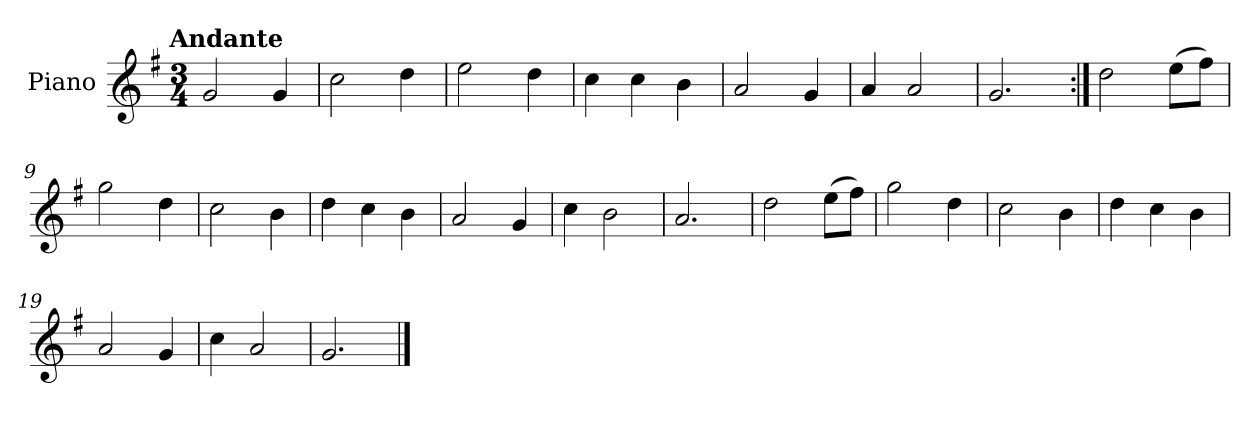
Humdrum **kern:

**kern
*part1
*staff1
*I"Piano
*I'Pno.
*clefG2
*k[f#]
!!LO:TX:omd:t=Andante
*M3/4
*MM92
=1
2g/
4g/
=2
2cc\
4dd\
=3
2ee\
4dd\
=4
4cc\
4cc\
4b\
=5
2a/
4g/
=6
4a/
2a/
=7
2.g/
!!LO:LB:g=z
=8:|!
2dd\
(>8ee\L
8ff#\J)
=9
2gg\
4dd\
=10
2cc\
4b\
=11
4dd\
4cc\
4b\
=12
2a/
4g/
=13
4cc\
2b\
=14
2.a/
=15
2dd\
(>8ee\L
8ff#\J)
!!LO:LB:g=z
=16
2gg\
4dd\
=17
2cc\
4b\
=18
4dd\
4cc\
4b\
=19
2a/
4g/
=20
4cc\
2a/
=21
2.g/
==
*-
